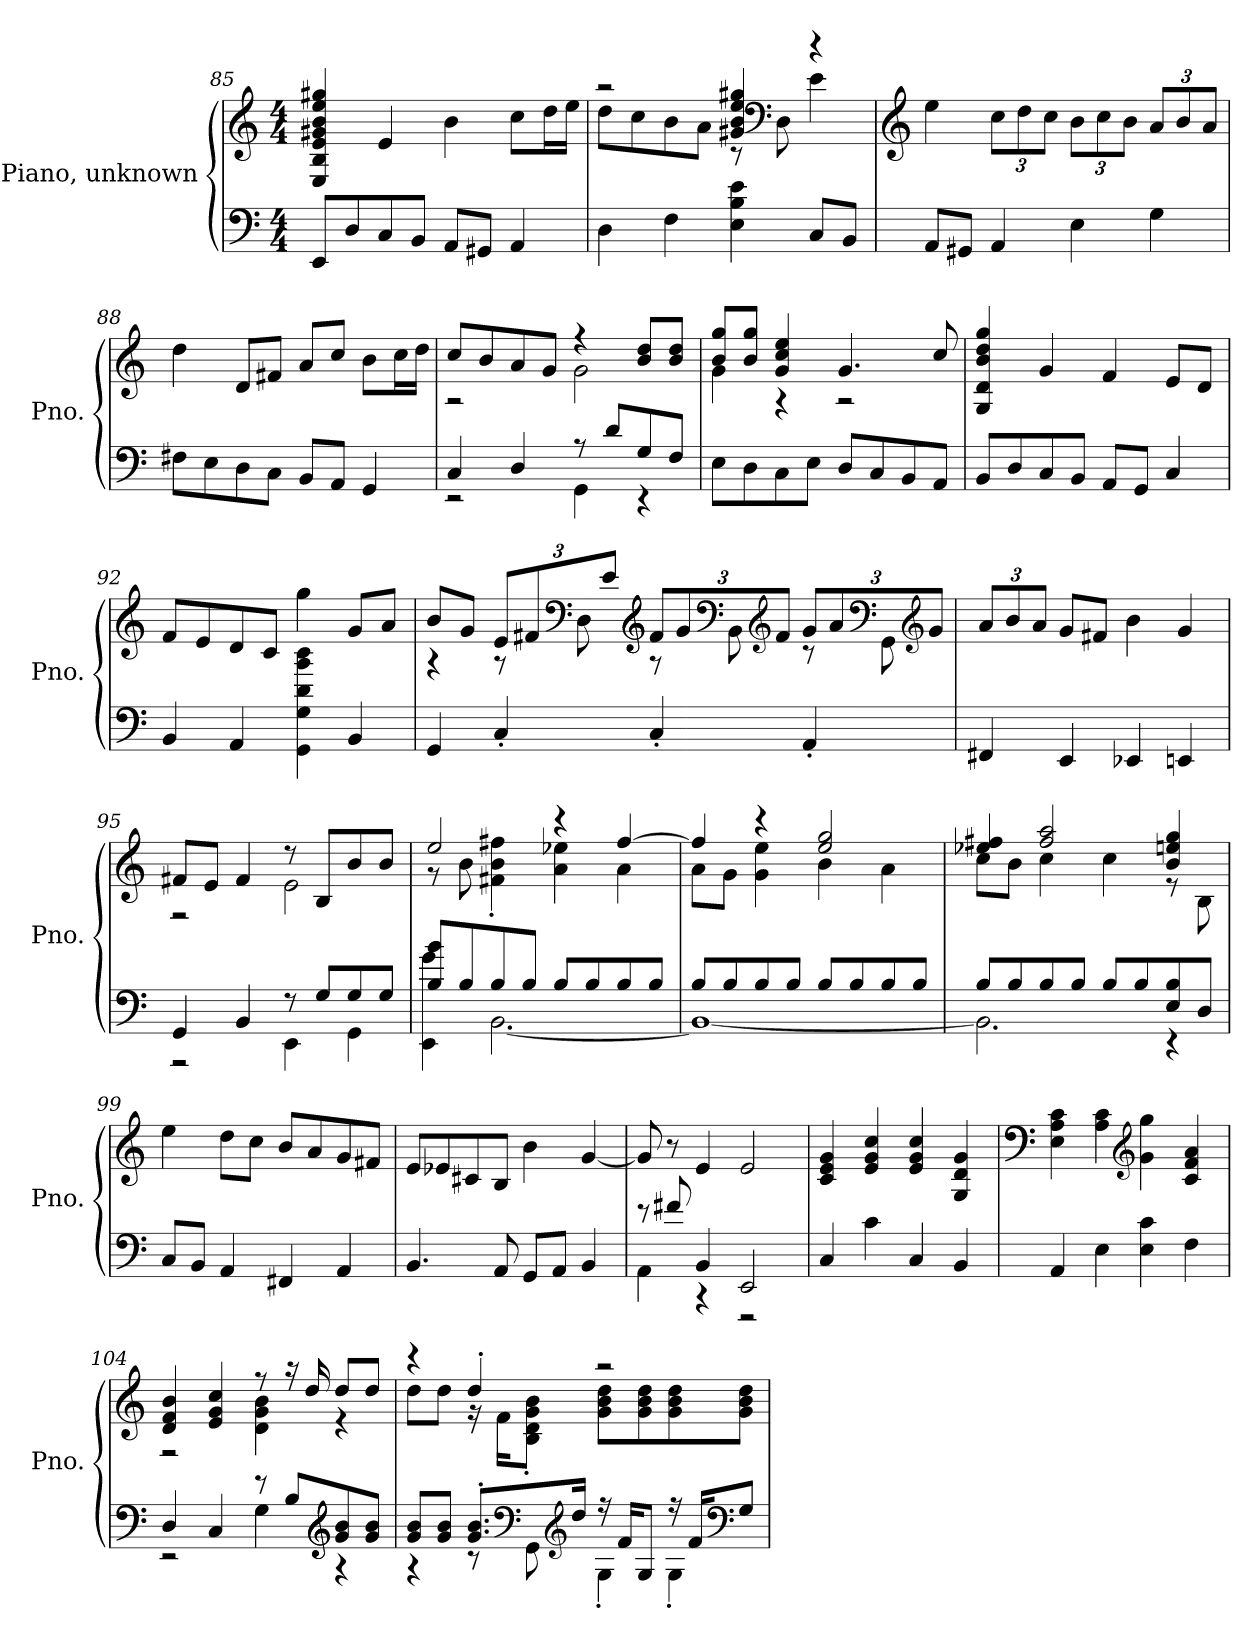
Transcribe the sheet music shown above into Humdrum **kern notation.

**kern	**kern
*part1	*part1
*staff2	*staff1
*I"Piano, unknown	*
*I'Pno.	*
!!LO:LB:g=z
*clefF4	*clefG2
*k[]	*k[]
*M4/4	*M4/4
=85	=85
8EE/L	4E/ 4B/ 4e/ 4g#X/ 4b/ 4ee/ 4gg#X/
8D/	.
8C/	4e/
8BB/J	.
8AA/L	4b\
8GG#X/J	.
4AA/	8cc\L
.	16dd\L
.	16ee\JJ
=86	=86
*	*^
4D\	2r	8dd\L
.	.	8cc\
4F\	.	8b\
.	.	8a\J
4E\ 4B\ 4e\	4g#X/ 4b/ 4ee/ 4gg#X/	8r
*	*clefF4	*
.	.	8D\
8C/L	4r	4e\
8BB/J	.	.
*	*v	*v
=87	=87
*	*clefG2
8AA/L	4ee\
8GG#X/J	.
*	*Xbrackettup
4AA/	12cc\L
.	12dd\
.	12cc\J
4E\	12b\L
.	12cc\
.	12b\J
4G\	12a/L
.	12b/
.	12a/J
=88	=88
8F#X\L	4dd\
8E\	.
8D\	8d/L
8C\J	8f#X/J
8BB/L	8a/L
8AA/J	8cc/J
4GG/	8b\L
.	16cc\L
.	16dd\JJ
!!LO:LB:g=z
=89	=89
*^	*^
4C/	2r	8cc/L	2r
.	.	8b/	.
4D/	.	8a/	.
.	.	8g/J	.
8r	4GG\	4r	2g\
8d/L	.	.	.
8G/	4r	8b/ 8dd/L	.
8F/J	.	8b/ 8dd/J	.
*v	*v	*	*
=90	=90	=90
8E\L	8b/ 8gg/L	4g\
8D\	8b/ 8gg/J	.
8C\	4g/ 4cc/ 4ee/	4r
8E\J	.	.
8D/L	4.g/	2r
8C/	.	.
8BB/	.	.
8AA/J	8cc/	.
*	*v	*v
=91	=91
8BB/L	4G/ 4d/ 4b/ 4dd/ 4gg/
8D/	.
8C/	4g/
8BB/J	.
8AA/L	4f/
8GG/J	.
4C/	8e/L
.	8d/J
=92	=92
4BB/	8f/L
.	8e/
4AA/	8d/
.	8c/J
4GG\ 4G\ 4d\ 4b\ 4dd\	4gg\
4BB/	8g/L
.	8a/J
!!LO:PB:g=z
=93	=93
*	*^
4GG/	8b/L	4r
.	8g/J	.
4C'/	12e/L	8r
.	12f#X/	.
*	*clefF4	*
.	.	8D\
.	12e/J	.
*	*clefG2	*
4C'/	12f#/L	8r
.	12g/	.
*	*clefF4	*
.	.	8BB\
*	*clefG2	*
.	12f#/J	.
4AA'/	12g/L	8r
.	12a/	.
*	*clefF4	*
.	.	8GG\
*	*clefG2	*
.	12g/J	.
*	*v	*v
=94	=94
4FF#X/	12a/L
.	12b/
.	12a/J
4EE/	8g/L
.	8f#X/J
4EE-X/	4b\
4EEn/	4g/
=95	=95
*^	*^
4GG/	2r	8f#X/L	2r
.	.	8e/J	.
4BB/	.	4f#/	.
8r	4EE\	8r	2e\
8G/L	.	8B/L	.
8G/	4GG\	8b/	.
8G/J	.	8b/J	.
!!LO:LB:g=z	!!
=96	=96	=96	=96
8B/ 8b/L	4EE\ 4g\	2ee/	8r
8B/	.	.	8b\
8B/	[2.BB\	.	4f#X\' 4b\' 4ff#X\'
8B/J	.	.	.
8B/L	.	4r	4a\ 4ee-X\
8B/	.	.	.
8B/	.	[4ff#/	4a\
8B/J	.	.	.
=97	=97	=97	=97
8B/L	1BB_	4ff#/]	8a\L
8B/	.	.	8g\J
8B/	.	4r	4g\ 4ee\
8B/J	.	.	.
8B/L	.	2ee/ 2gg/	4b\
8B/	.	.	.
8B/	.	.	4a\
8B/J	.	.	.
=98	=98	=98	=98
8B/L	2.BB\]	4ee-X/ 4ff#X/	8cc\L
8B/	.	.	8b\J
8B/	.	2ff#/ 2aa/	4cc\
8B/J	.	.	.
8B/L	.	.	4cc\
8B/	.	.	.
8E/ 8B/	4r	4b/ 4een/ 4gg/	8r
8D/J	.	.	8B\
*v	*v	*	*
*	*v	*v
=99	=99
8C/L	4ee\
8BB/J	.
4AA/	8dd\L
.	8cc\J
4FF#X/	8b/L
.	8a/
4AA/	8g/
.	8f#X/J
!!LO:LB:g=z
=100	=100
4.BB/	8e/L
.	8e-X/
.	8c#X/
8AA/	8B/J
8GG/L	4b\
8AA/J	.
4BB/	[4g/
=101	=101
*^	*
8r	4AA\	8g/]
8f#X/	.	8r
4BB/	4r	4e/
2EE/	2r	2e/
*v	*v	*
=102	=102
4C/	4c/ 4e/ 4g/
4c\	4e/ 4g/ 4cc/
4C/	4e/ 4g/ 4cc/
4BB/	4G/ 4d/ 4g/
=103	=103
*	*clefF4
4AA/	4E\ 4A\ 4c\
4E\	4A\ 4c\
*	*clefG2
4E\ 4c\	4g\ 4gg\
4F\	4c/ 4f/ 4a/
=104	=104
*^	*^
4D/	2r	4d/ 4f/ 4b/	2r
4C/	.	4e/ 4g/ 4cc/	.
8r	4G\	8r	4d\ 4g\ 4b\
8B/L	.	16r	.
.	.	16dd/	.
*clefG2	*	*	*
8g/ 8b/	4r	8dd/L	4r
8g/ 8b/J	.	8dd/J	.
!!LO:LB:g=z	!!
=105	=105	=105	=105
8g/ 8b/L	4r	4r	8dd\L
8g/ 8b/J	.	.	8dd\J
8.g/' 8.b/'L	8r	4dd'/	16r
.	.	.	16f\KL
*clefF4	*	*	*
.	8GG\	.	8B\' 8d\' 8g\' 8b\'J
*clefG2	*	*	*
16dd/Jk	.	.	.
16r	4G'\	2r	8g\ 8b\ 8dd\L
16f/KL	.	.	.
8G/J	.	.	8g\ 8b\ 8dd\
16r	4G'\	.	8g\ 8b\ 8dd\
16f/KL	.	.	.
*clefF4	*	*	*
8G/J	.	.	8g\ 8b\ 8dd\J
*v	*v	*	*
*	*v	*v
=	=
*-	*-
